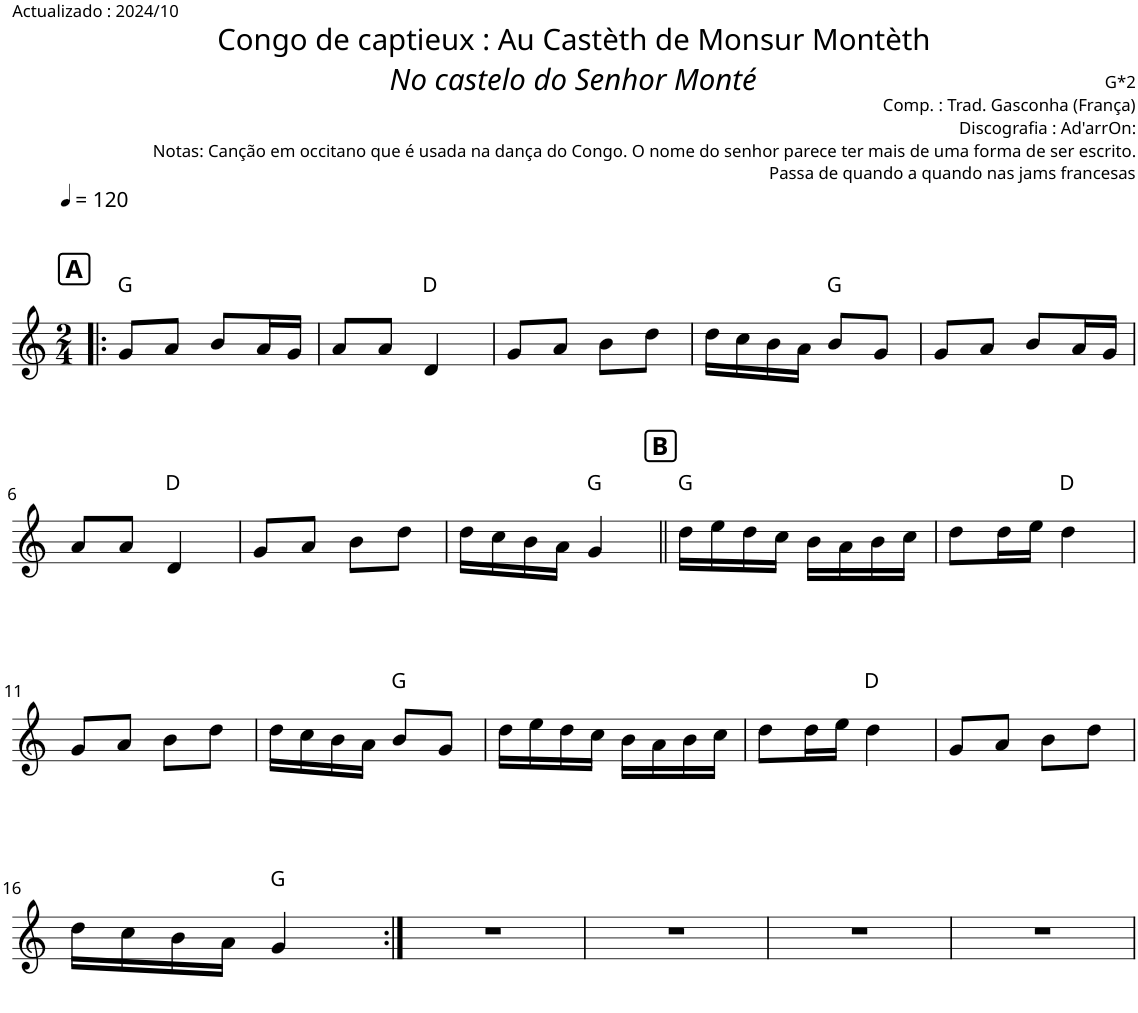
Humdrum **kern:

**kern	**harte
*part1	*part1
*staff1	*
*I"Piano	*
*I'Pno.	*
*clefG2	*
*k[]	*
*M2/4	*
*MM120	*
!!LO:REH:place=s1:a:B:cj:fs=12:t=A
=1!|:	=1!|:
8g/L	G:maj
8a/J	.
8b/L	.
16a/L	.
16g/JJ	.
=2	=2
8a/L	.
8a/J	.
4d/	D:maj
=3	=3
8g/L	.
8a/J	.
8b\L	.
8dd\J	.
=4	=4
16dd\LL	.
16cc\	.
16b\	.
16a\JJ	.
8b/L	G:maj
8g/J	.
=5	=5
8g/L	.
8a/J	.
8b/L	.
16a/L	.
16g/JJ	.
!!LO:LB:g=z
=6	=6
8a/L	.
8a/J	.
4d/	D:maj
=7	=7
8g/L	.
8a/J	.
8b\L	.
8dd\J	.
=8	=8
16dd\LL	.
16cc\	.
16b\	.
16a\JJ	.
4g/	G:maj
!!LO:REH:place=s1:a:B:cj:fs=12:t=B
=9||	=9||
16dd\LL	G:maj
16ee\	.
16dd\	.
16cc\JJ	.
16b\LL	.
16a\	.
16b\	.
16cc\JJ	.
=10	=10
8dd\L	.
16dd\L	.
16ee\JJ	.
4dd\	D:maj
!!LO:LB:g=z
=11	=11
8g/L	.
8a/J	.
8b\L	.
8dd\J	.
=12	=12
16dd\LL	.
16cc\	.
16b\	.
16a\JJ	.
8b/L	G:maj
8g/J	.
=13	=13
16dd\LL	.
16ee\	.
16dd\	.
16cc\JJ	.
16b\LL	.
16a\	.
16b\	.
16cc\JJ	.
=14	=14
8dd\L	.
16dd\L	.
16ee\JJ	.
4dd\	D:maj
=15	=15
8g/L	.
8a/J	.
8b\L	.
8dd\J	.
!!LO:LB:g=z
=16	=16
16dd\LL	.
16cc\	.
16b\	.
16a\JJ	.
4g/	G:maj
=17:|!	=17:|!
2r	.
=18	=18
2r	.
=19	=19
2r	.
=20	=20
2r	.
=	=
*-	*-
